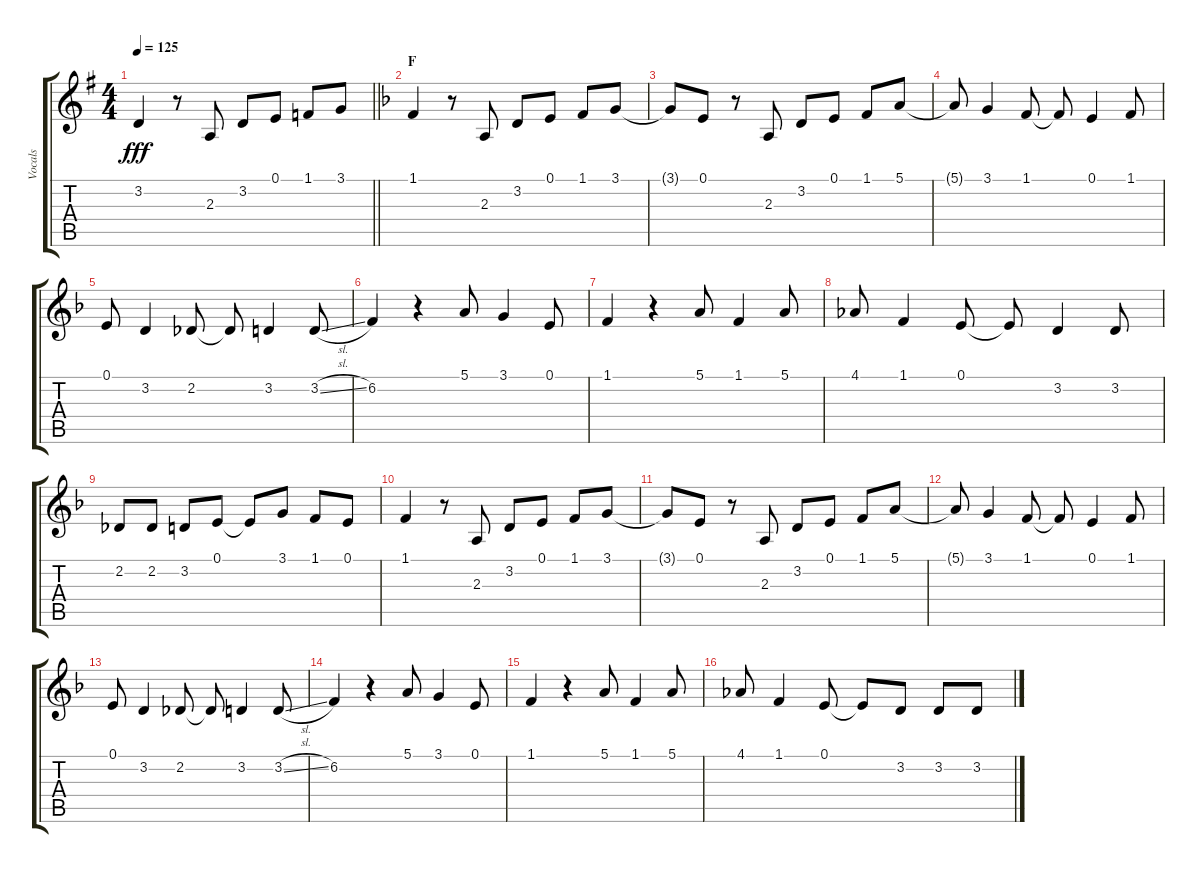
\track ("Vocals" "Vocals") {instrument voiceoohs}
\staff {score tabs}
\tuning (E4 B3 G3 D3 A2 E2) {hide}
\ts (4 4)
\tempo 125
\clef g2
\barLineRight lightlight
\ks g
3.2.4{dy fff} r.8 2.3.8 3.2.8 0.1.8 1.1.8 3.1.8 |
\section ("" "F")
\ks f
1.1.4 r.8 2.3.8 3.2.8 0.1.8 1.1.8 3.1.8 |
3.1{t}.8 0.1.8 r.8 2.3.8 3.2.8 0.1.8 1.1.8 5.1.8 |
5.1{t}.8 3.1.4 1.1.8 1.1{t}.8 0.1.4 1.1.8 |
0.1.8 3.2.4 2.2.8 2.2{t}.8 3.2.4 3.2{sl}.8 |
6.2.4 r.4 5.1.8 3.1.4 0.1.8 |
1.1.4 r.4 5.1.8 1.1.4 5.1.8 |
4.1.8 1.1.4 0.1.8 0.1{t}.8 3.2.4 3.2.8 |
2.2.8 2.2.8 3.2.8 0.1.8 0.1{t}.8 3.1.8 1.1.8 0.1.8 |
1.1.4 r.8 2.3.8 3.2.8 0.1.8 1.1.8 3.1.8 |
3.1{t}.8 0.1.8 r.8 2.3.8 3.2.8 0.1.8 1.1.8 5.1.8 |
5.1{t}.8 3.1.4 1.1.8 1.1{t}.8 0.1.4 1.1.8 |
0.1.8 3.2.4 2.2.8 2.2{t}.8 3.2.4 3.2{sl}.8 |
6.2.4 r.4 5.1.8 3.1.4 0.1.8 |
1.1.4 r.4 5.1.8 1.1.4 5.1.8 |
4.1.8 1.1.4 0.1.8 0.1{t}.8 3.2.8 3.2.8 3.2.8
